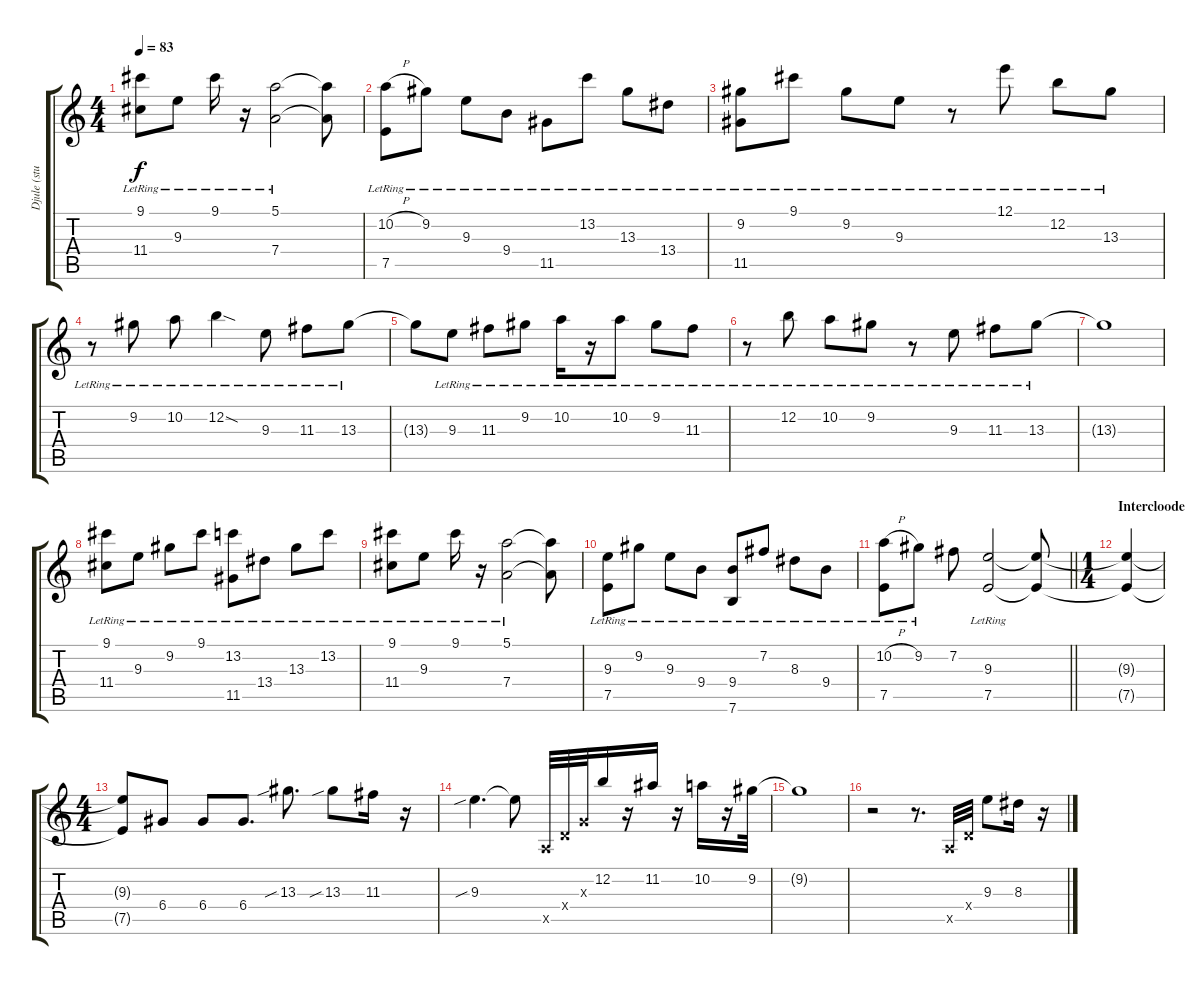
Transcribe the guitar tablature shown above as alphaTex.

\track ("Djule (studio)" "Djule (stu") {instrument acousticguitarsteel}
\staff {score tabs}
\tuning (E4 B3 G3 D3 A2 E2) {hide}
\ts (4 4)
\tempo 83
\clef g2
\ks c
(9.1{lr} 11.4{lr}).8{dy f} 9.3{lr}.8 9.1{lr}.16 r.16 (5.1{lr} 7.4{lr}).2 (5.1{t} 7.4{t}).8 |
(10.2{h lr} 7.5{lr}).8 9.2{lr}.8 9.3{lr}.8 9.4{lr}.8 11.5{lr}.8 13.2{lr}.8 13.3{lr}.8 13.4{lr}.8 |
(9.2{lr} 11.5{lr}).8 9.1{lr}.8 9.2{lr}.8 9.3{lr}.8 r.8 12.1{lr}.8 12.2{lr}.8 13.3{lr}.8 |
r.8 9.2{lr}.8 10.2{lr}.8 12.2{sod lr}.4 9.3{lr}.8 11.3{lr}.8 13.3{lr}.8 |
13.3{t}.8 9.3{lr}.8 11.3{lr}.8 9.2{lr}.8 10.2{lr}.16 r.16 10.2{lr}.8 9.2{lr}.8 11.3{lr}.8 |
r.8 12.2{lr}.8 10.2{lr}.8 9.2{lr}.8 r.8 9.3{lr}.8 11.3{lr}.8 13.3{lr}.8 |
13.3{t}.1 |
(9.1{lr} 11.4{lr}).8 9.3{lr}.8 9.2{lr}.8 9.1{lr}.8 (13.2{lr} 11.5{lr}).8 13.4{lr}.8 13.3{lr}.8 13.2{lr}.8 |
(9.1{lr} 11.4{lr}).8 9.3{lr}.8 9.1{lr}.16 r.16 (5.1{lr} 7.4{lr}).2 (5.1{t} 7.4{t}).8 |
(9.3{lr} 7.5{lr}).8 9.2{lr}.8 9.3{lr}.8 9.4{lr}.8 (9.4{lr} 7.6{lr}).8 7.2{lr}.8 8.3{lr}.8 9.4{lr}.8 |
\barLineRight lightlight
(10.2{h lr} 7.5{lr}).8 9.2{lr}.8 7.2.8 (9.3{lr} 7.5{lr}).2 (9.3{t} 7.5{t}).8 |
\ts (1 4)
\section ("" "Intercloode")
(9.3{t} 7.5{t}).4 |
\ts (4 4)
(9.3{t} 7.5{t}).8 6.4.8 6.4.8 6.4.8{d} 13.3{sib}.8{d} 13.3{sib}.8 11.3.16 r.16 |
9.3{sib}.4{d} 9.3{t}.8 0.5{x}.32 0.4{x}.32 0.3{x}.32 12.2.16 r.16 11.2.16 r.16 10.2.16 r.16 9.2.32 |
9.2{t}.1 |
r.2 r.8{d} 0.5{x}.32 0.4{x}.32 9.3.8 8.3.16 r.16
